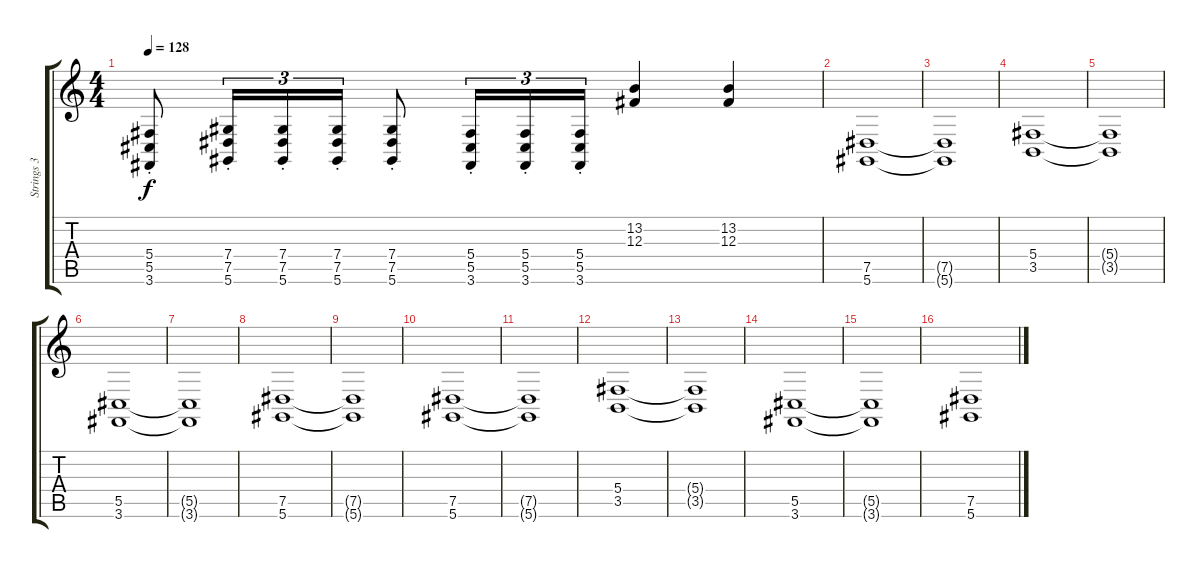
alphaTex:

\track ("Strings 3" "Strings 3") {instrument stringensemble2}
\staff {score tabs}
\tuning (Eb4 Bb3 Gb3 Db3 Ab2 Eb2) {hide}
\ts (4 4)
\tempo 128
\clef g2
\ks c
(5.4{st} 5.5{st} 3.6{st}).8{dy f} (7.4{st} 7.5{st} 5.6{st}).16{tu (3 2)} (7.4{st} 7.5{st} 5.6{st}).16{tu (3 2)} (7.4{st} 7.5{st} 5.6{st}).16{tu (3 2)} (7.4{st} 7.5{st} 5.6{st}).8 (5.4{st} 5.5{st} 3.6{st}).16{tu (3 2)} (5.4{st} 5.5{st} 3.6{st}).16{tu (3 2)} (5.4{st} 5.5{st} 3.6{st}).16{tu (3 2)} (13.2 12.3).4 (13.2 12.3).4 |
(7.5 5.6).1{volume 16} |
(7.5{t} 5.6{t}).1 |
(5.4 3.5).1 |
(5.4{t} 3.5{t}).1 |
(5.5 3.6).1 |
(5.5{t} 3.6{t}).1 |
(7.5 5.6).1 |
(7.5{t} 5.6{t}).1 |
(7.5 5.6).1{volume 16} |
(7.5{t} 5.6{t}).1 |
(5.4 3.5).1 |
(5.4{t} 3.5{t}).1 |
(5.5 3.6).1 |
(5.5{t} 3.6{t}).1 |
(7.5 5.6).1
